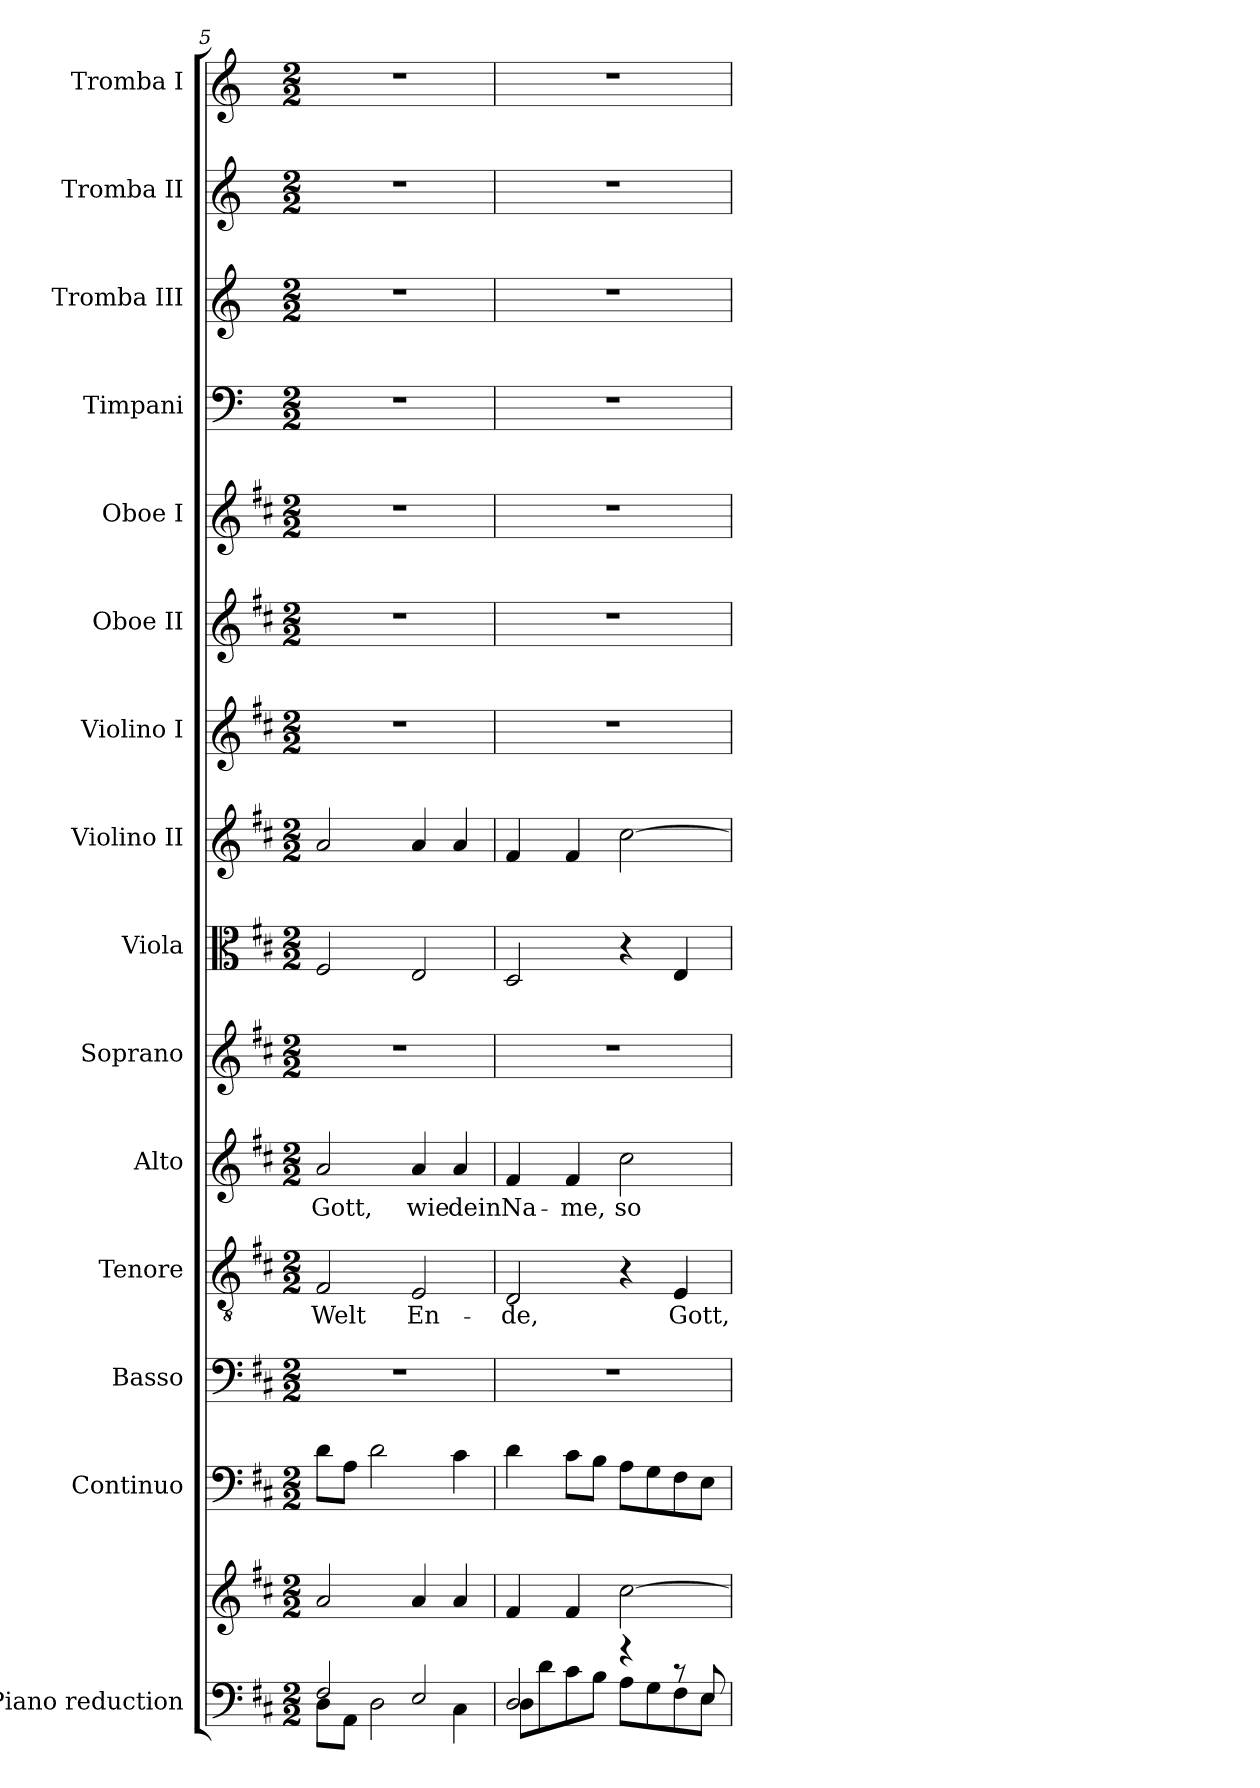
**kern	**kern	**kern	**kern	**kern	**text	**kern	**text	**kern	**kern	**kern	**kern	**kern	**kern	**kern	**kern	**kern	**kern
*part15	*part15	*part14	*part13	*part12	*part12	*part11	*part11	*part10	*part9	*part8	*part7	*part6	*part5	*part4	*part3	*part2	*part1
*staff16	*staff15	*staff14	*staff13	*staff12	*staff12	*staff11	*staff11	*staff10	*staff9	*staff8	*staff7	*staff6	*staff5	*staff4	*staff3	*staff2	*staff1
*I"Piano reduction	*	*I"Continuo	*I"Basso	*I"Tenore	*	*I"Alto	*	*I"Soprano	*I"Viola	*I"Violino II	*I"Violino I	*I"Oboe II	*I"Oboe I	*I"Timpani	*I"Tromba III	*I"Tromba II	*I"Tromba I
*I'Pno	*	*	*	*	*	*	*	*	*I'Vla	*I'Vln	*I'Vln	*I'Ob	*I'Ob	*I'Timp	*	*	*
*clefF4	*clefG2	*clefF4	*clefF4	*clefGv2	*	*clefG2	*	*clefG2	*clefC3	*clefG2	*clefG2	*clefG2	*clefG2	*clefF4	*clefG2	*clefG2	*clefG2
*	*	*	*	*	*	*	*	*	*	*	*	*	*	*	*ITrd-1c-2	*ITrd-1c-2	*ITrd-1c-2
*k[f#c#]	*k[f#c#]	*k[f#c#]	*k[f#c#]	*k[f#c#]	*	*k[f#c#]	*	*k[f#c#]	*k[f#c#]	*k[f#c#]	*k[f#c#]	*k[f#c#]	*k[f#c#]	*k[]	*k[f#c#]	*k[f#c#]	*k[f#c#]
*M2/2	*M2/2	*M2/2	*M2/2	*M2/2	*	*M2/2	*	*M2/2	*M2/2	*M2/2	*M2/2	*M2/2	*M2/2	*M2/2	*M2/2	*M2/2	*M2/2
=5	=5	=5	=5	=5	=5	=5	=5	=5	=5	=5	=5	=5	=5	=5	=5	=5	=5
*^	*	*	*	*	*	*	*	*	*	*	*	*	*	*	*	*	*
!	!	!	!	!	!	!LO:LY:b	!	!LO:LY:b	!	!	!	!	!	!	!	!	!	!
2F#/	8D\L	2a/	8d\L	1r	2F#/	Welt	2a/	Gott,	1r	2F#/	2a/	1r	1r	1r	1r	1r	1r	1r
.	8AA\J	.	8A\J	.	.	.	.	.	.	.	.	.	.	.	.	.	.	.
.	2D\	.	2d\	.	.	.	.	.	.	.	.	.	.	.	.	.	.	.
!	!	!	!	!	!	!LO:LY:b	!	!LO:LY:b	!	!	!	!	!	!	!	!	!	!
2E/	.	4a/	.	.	2E/	En-	4a/	wie	.	2E/	4a/	.	.	.	.	.	.	.
!	!	!	!	!	!	!	!	!LO:LY:b	!	!	!	!	!	!	!	!	!	!
.	4C#\	4a/	4c#\	.	.	.	4a/	dein	.	.	4a/	.	.	.	.	.	.	.
=6	=6	=6	=6	=6	=6	=6	=6	=6	=6	=6	=6	=6	=6	=6	=6	=6	=6	=6
!	!	!	!	!	!	!LO:LY:b	!	!LO:LY:b	!	!	!	!	!	!	!	!	!	!
2D/	8D\L	4f#/	4d\	1r	2D/	-de,	4f#/	Na-	1r	2D/	4f#/	1r	1r	1r	1r	1r	1r	1r
.	8d\	.	.	.	.	.	.	.	.	.	.	.	.	.	.	.	.	.
!	!	!	!	!	!	!	!	!LO:LY:b	!	!	!	!	!	!	!	!	!	!
.	8c#\	4f#/	8c#\L	.	.	.	4f#/	-me,	.	.	4f#/	.	.	.	.	.	.	.
.	8B\J	.	8B\J	.	.	.	.	.	.	.	.	.	.	.	.	.	.	.
!	!	!	!	!	!	!	!	!LO:LY:b	!	!	!	!	!	!	!	!	!	!
4r	8A\L	[2cc#\	8A\L	.	4r	.	2cc#\	so	.	4r	[2cc#\	.	.	.	.	.	.	.
.	8G\	.	8G\	.	.	.	.	.	.	.	.	.	.	.	.	.	.	.
!	!	!	!	!	!	!LO:LY:b	!	!	!	!	!	!	!	!	!	!	!	!
8r	8F#\	.	8F#\	.	4E/	Gott,	.	.	.	4E/	.	.	.	.	.	.	.	.
8E/	8E\J	.	8E\J	.	.	.	.	.	.	.	.	.	.	.	.	.	.	.
*v	*v	*	*	*	*	*	*	*	*	*	*	*	*	*	*	*	*	*
=	=	=	=	=	=	=	=	=	=	=	=	=	=	=	=	=	=
*-	*-	*-	*-	*-	*-	*-	*-	*-	*-	*-	*-	*-	*-	*-	*-	*-	*-
